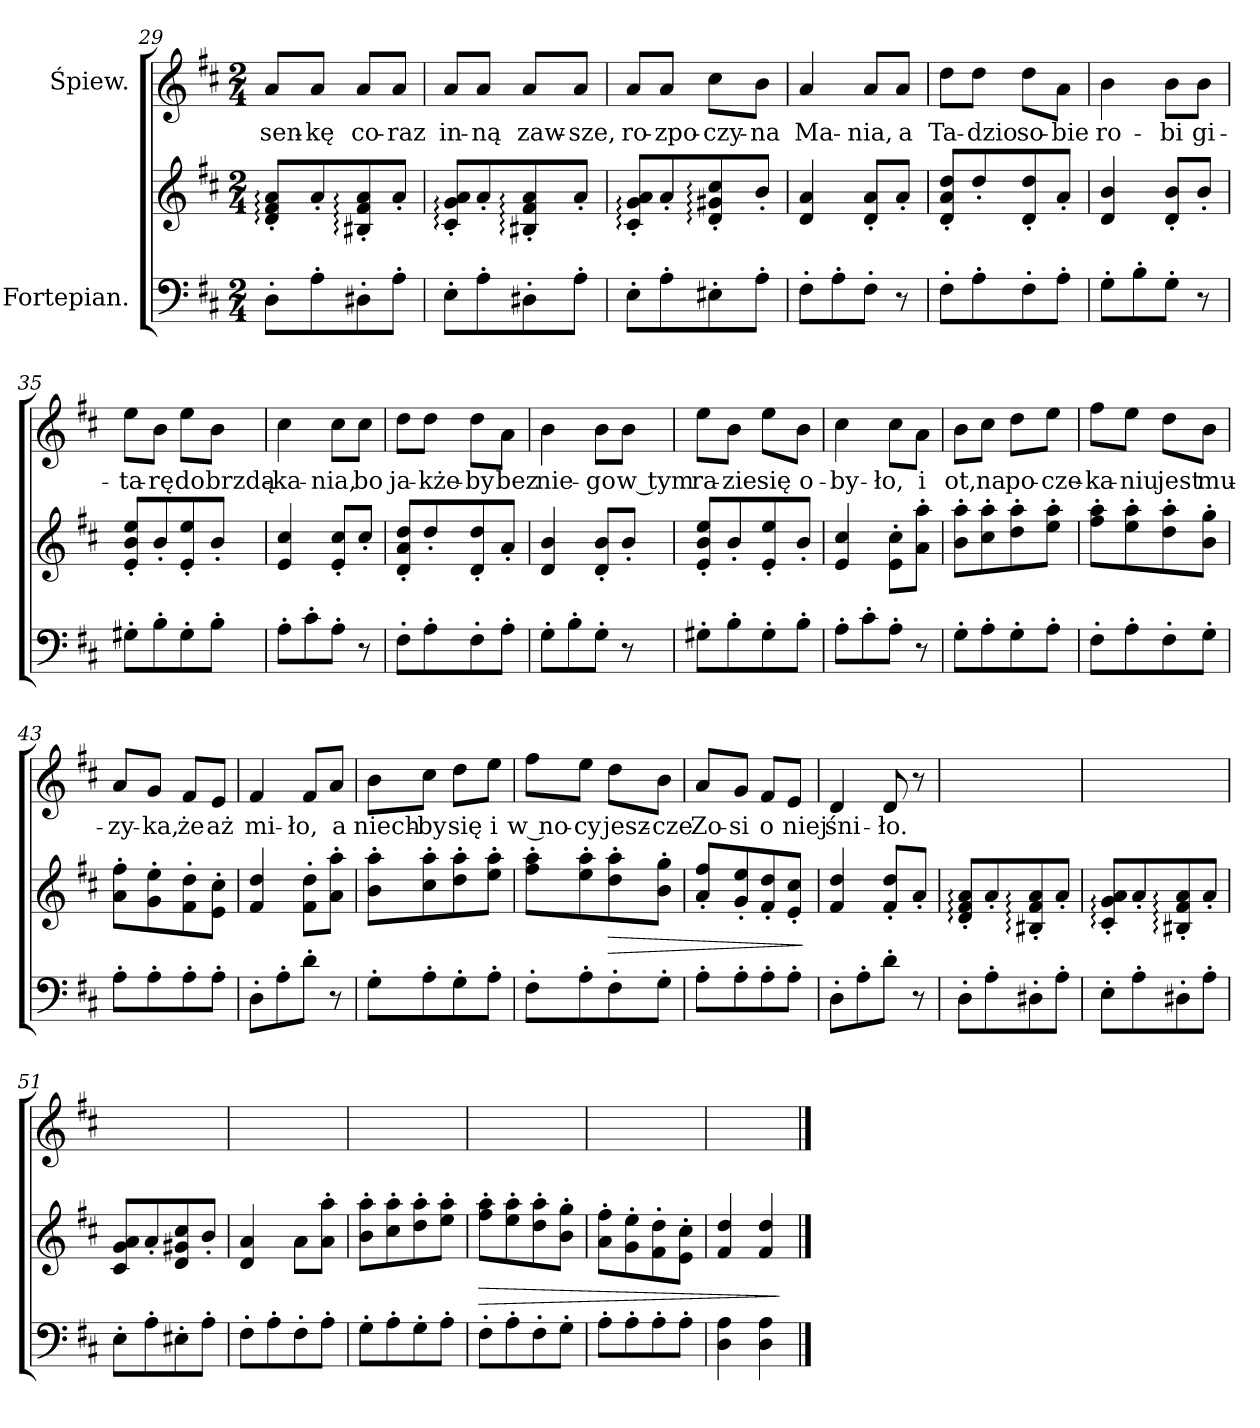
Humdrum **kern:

**kern	**kern	**dynam	**kern	**text
*part2	*part2	*part2	*part1	*part1
*staff3	*staff2	*staff2/3	*staff1	*staff1
*I"Fortepian.	*	*	*I"Śpiew.	*
*clefF4	*clefG2	*	*clefG2	*
*k[f#c#]	*k[f#c#]	*	*k[f#c#]	*
*M2/4	*M2/4	*	*M2/4	*
=29	=29	=29	=29	=29
8D'\L	8d:'/ 8f#:'/ 8a:'/L	.	8a/L	-sen-
8A'\	8a'/	.	8a/J	-kę
8D#X'\	8B#X:'/ 8f#:'/ 8a:'/	.	8a/L	co-
8A'\J	8a'/J	.	8a/J	-raz
=30	=30	=30	=30	=30
8E'\L	8c#:'/ 8g:'/ 8a:'/L	.	8a/L	in-
8A'\	8a'/	.	8a/J	-ną
8D#X'\	8B#X:'/ 8f#:'/ 8a:'/	.	8a/L	zaw-
8A'\J	8a'/J	.	8a/J	-sze,
=31	=31	=31	=31	=31
8E'\L	8c#:'/ 8g:'/ 8a:'/L	.	8a/L	ro-
8A'\	8a'/	.	8a/J	-zpo-
8E#X'\	8d:'/ 8g#X:'/ 8cc#:'/	.	8cc#\L	-czy-
8A'\J	8b'/J	.	8b\J	-na
=32	=32	=32	=32	=32
8F#'\L	4d/ 4a/	.	4a/	Ma-
8A'\	.	.	.	.
8F#'\J	8d'/ 8a'/L	.	8a/L	-nia,
8r	8a'/J	.	8a/J	a
=33	=33	=33	=33	=33
8F#'\L	8d'/ 8a'/ 8dd'/L	.	8dd\L	Ta-
8A'\	8dd'/	.	8dd\J	-dzio
8F#'\	8d'/ 8dd'/	.	8dd\L	so-
8A'\J	8a'/J	.	8a\J	-bie
=34	=34	=34	=34	=34
8G'\L	4d/ 4b/	.	4b\	ro-
8B'\	.	.	.	.
8G'\J	8d'/ 8b'/L	.	8b\L	-bi
8r	8b'/J	.	8b\J	gi-
=35	=35	=35	=35	=35
8G#X'\L	8e'/ 8b'/ 8ee'/L	.	8ee\L	-ta-
8B'\	8b'/	.	8b\J	-rę
8G#'\	8e'/ 8ee'/	.	8ee\L	do
8B'\J	8b'/J	.	8b\J	brzdą-
=36	=36	=36	=36	=36
8A'\L	4e/ 4cc#/	.	4cc#\	-ka-
8c#'\	.	.	.	.
8A'\J	8e'/ 8cc#'/L	.	8cc#\L	-nia,
8r	8cc#'/J	.	8cc#\J	bo
=37	=37	=37	=37	=37
8F#'\L	8d'/ 8a'/ 8dd'/L	.	8dd\L	ja-
8A'\	8dd'/	.	8dd\J	-kże-
8F#'\	8d'/ 8dd'/	.	8dd\L	-by
8A'\J	8a'/J	.	8a\J	bez
=38	=38	=38	=38	=38
8G'\L	4d/ 4b/	.	4b\	nie-
8B'\	.	.	.	.
8G'\J	8d'/ 8b'/L	.	8b\L	-go
8r	8b'/J	.	8b\J	w tym
=39	=39	=39	=39	=39
8G#X'\L	8e'/ 8b'/ 8ee'/L	.	8ee\L	ra-
8B'\	8b'/	.	8b\J	-zie
8G#'\	8e'/ 8ee'/	.	8ee\L	się
8B'\J	8b'/J	.	8b\J	o-
=40	=40	=40	=40	=40
8A'\L	4e/ 4cc#/	.	4cc#\	-by-
8c#'\	.	.	.	.
8A'\J	8e'\ 8cc#'\L	.	8cc#\L	-ło,
8r	8a'\ 8aa'\J	.	8a\J	i
=41	=41	=41	=41	=41
8G'\L	8b'\ 8aa'\L	.	8b\L	ot,
8A'\	8cc#'\ 8aa'\	.	8cc#\J	na
8G'\	8dd'\ 8aa'\	.	8dd\L	po-
8A'\J	8ee'\ 8aa'\J	.	8ee\J	-cze-
=42	=42	=42	=42	=42
8F#'\L	8ff#'\ 8aa'\L	.	8ff#\L	-ka-
8A'\	8ee'\ 8aa'\	.	8ee\J	-niu
8F#'\	8dd'\ 8aa'\	.	8dd\L	jest
8G'\J	8b'\ 8gg'\J	.	8b\J	mu-
=43	=43	=43	=43	=43
8A'\L	8a'\ 8ff#'\L	.	8a/L	-zy-
8A'\	8g'\ 8ee'\	.	8g/J	-ka,
8A'\	8f#'\ 8dd'\	.	8f#/L	że
8A'\J	8e'\ 8cc#'\J	.	8e/J	aż
=44	=44	=44	=44	=44
8D'\L	4f#/ 4dd/	.	4f#/	mi-
8A'\	.	.	.	.
8d'\J	8f#'\ 8dd'\L	.	8f#/L	-ło,
8r	8a'\ 8aa'\J	.	8a/J	a
=45	=45	=45	=45	=45
8G'\L	8b'\ 8aa'\L	.	8b\L	niech-
8A'\	8cc#'\ 8aa'\	.	8cc#\J	-by
8G'\	8dd'\ 8aa'\	.	8dd\L	się
8A'\J	8ee'\ 8aa'\J	.	8ee\J	i
=46	=46	=46	=46	=46
8F#'\L	8ff#'\ 8aa'\L	.	8ff#\L	w no-
8A'\	8ee'\ 8aa'\	.	8ee\J	-cy
8F#'\	8dd'\ 8aa'\	>	8dd\L	jesz-
8G'\J	8b'\ 8gg'\J	.	8b\J	-cze
=47	=47	=47	=47	=47
8A'\L	8a'/ 8ff#'/L	.	8a/L	Zo-
8A'\	8g'/ 8ee'/	.	8g/J	-si
8A'\	8f#'/ 8dd'/	.	8f#/L	o
8A'\J	8e'/ 8cc#'/J	.	8e/J	niej
.	.	]	.	.
=48	=48	=48	=48	=48
8D'\L	4f#/ 4dd/	.	4d/	śni-
8A'\	.	.	.	.
8d'\J	8f#'/ 8dd'/L	.	8d/	-ło.
8r	8a'/J	.	8r	.
=49	=49	=49	=49	=49
8D'\L	8d:'/ 8f#:'/ 8a:'/L	.	2ryy	.
8A'\	8a'/	.	.	.
8D#X'\	8B#X:'/ 8f#:'/ 8a:'/	.	.	.
8A'\J	8a'/J	.	.	.
=50	=50	=50	=50	=50
8E'\L	8c#:'/ 8g:'/ 8a:'/L	.	2ryy	.
8A'\	8a'/	.	.	.
8D#X'\	8B#X:'/ 8f#:'/ 8a:'/	.	.	.
8A'\J	8a'/J	.	.	.
=51	=51	=51	=51	=51
8E'\L	8c#/ 8g/ 8a/L	.	2ryy	.
8A'\	8a'/	.	.	.
8E#X'\	8d/ 8g#X/ 8cc#/	.	.	.
8A'\J	8b'/J	.	.	.
=52	=52	=52	=52	=52
8F#'\L	4d/ 4a/	.	2ryy	.
8A'\	.	.	.	.
8F#'\	8a\L	.	.	.
8A'\J	8a'\ 8aa'\J	.	.	.
=53	=53	=53	=53	=53
8G'\L	8b'\ 8aa'\L	.	2ryy	.
8A'\	8cc#'\ 8aa'\	.	.	.
8G'\	8dd'\ 8aa'\	.	.	.
8A'\J	8ee'\ 8aa'\J	.	.	.
=54	=54	=54	=54	=54
8F#'\L	8ff#'\ 8aa'\L	>	2ryy	.
8A'\	8ee'\ 8aa'\	.	.	.
8F#'\	8dd'\ 8aa'\	.	.	.
8G'\J	8b'\ 8gg'\J	.	.	.
=55	=55	=55	=55	=55
8A'\L	8a'\ 8ff#'\L	.	2ryy	.
8A'\	8g'\ 8ee'\	.	.	.
8A'\	8f#'\ 8dd'\	.	.	.
8A'\J	8e'\ 8cc#'\J	.	.	.
=56	=56	=56	=56	=56
4D\ 4A\	4f#/ 4dd/	.	2ryy	.
4D\ 4A\	4f#/ 4dd/	.	.	.
.	.	]	.	.
==	==	==	==	==
*-	*-	*-	*-	*-
